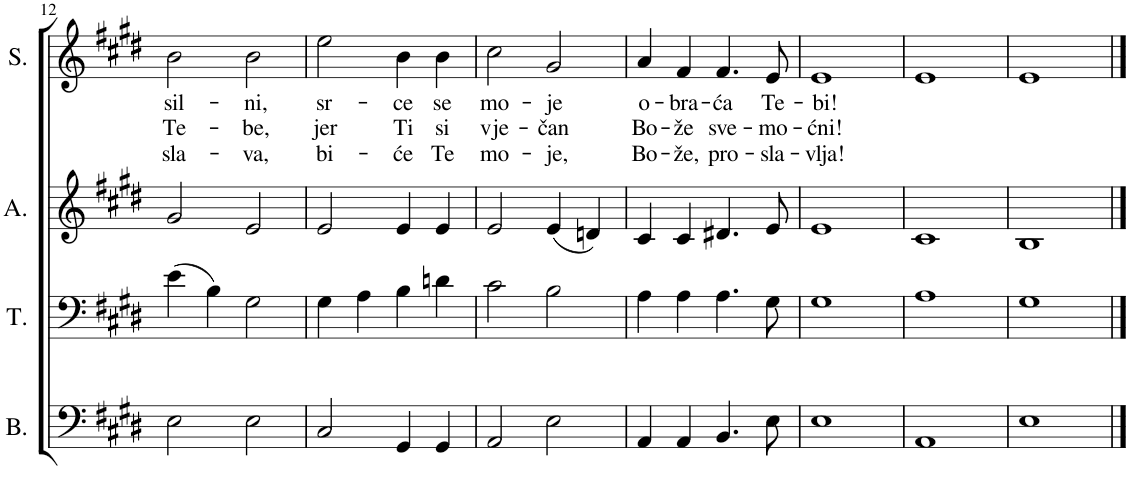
**kern	**kern	**kern	**kern	**text	**text	**text
*part4	*part3	*part2	*part1	*part1	*part1	*part1
*staff4	*staff3	*staff2	*staff1	*staff1	*staff1	*staff1
*I"Bass	*I"Tenor	*I"Alto	*I"Soprano	*	*	*
*I'B.	*I'T.	*I'A.	*I'S.	*	*	*
!!LO:PB:g=z
*clefF4	*clefF4	*clefG2	*clefG2	*	*	*
*k[f#c#g#d#]	*k[f#c#g#d#]	*k[f#c#g#d#]	*k[f#c#g#d#]	*	*	*
*M4/4	*M4/4	*M4/4	*M4/4	*	*	*
*met(c)	*met(c)	*met(c)	*met(c)	*	*	*
=12	=12	=12	=12	=12	=12	=12
!	!	!	!	!LO:LY:b	!LO:LY:b	!LO:LY:b
2E\	(4e\	2g#/	2b\	sil-	Te-	sla-
.	4B\)	.	.	.	.	.
!	!	!	!	!LO:LY:b	!LO:LY:b	!LO:LY:b
2E\	2G#\	2e/	2b\	-ni,	-be,	-va,
=13	=13	=13	=13	=13	=13	=13
!	!	!	!	!LO:LY:b	!LO:LY:b	!LO:LY:b
2C#/	4G#\	2e/	2ee\	sr-	jer	bi-
.	4A\	.	.	.	.	.
!	!	!	!	!LO:LY:b	!LO:LY:b	!LO:LY:b
4GG#/	4B\	4e/	4b\	-ce	Ti	-će
!	!	!	!	!LO:LY:b	!LO:LY:b	!LO:LY:b
4GG#/	4dn\	4e/	4b\	se	si	Te
=14	=14	=14	=14	=14	=14	=14
!	!	!	!	!LO:LY:b	!LO:LY:b	!LO:LY:b
2AA/	2c#\	2e/	2cc#\	mo-	vje-	mo-
!	!	!	!	!LO:LY:b	!LO:LY:b	!LO:LY:b
2E\	2B\	(4e/	2g#/	-je	-čan	-je,
.	.	4dn/)	.	.	.	.
=15	=15	=15	=15	=15	=15	=15
!	!	!	!	!LO:LY:b	!LO:LY:b	!LO:LY:b
4AA/	4A\	4c#/	4a/	o-	Bo-	Bo-
!	!	!	!	!LO:LY:b	!LO:LY:b	!LO:LY:b
4AA/	4A\	4c#/	4f#/	-bra-	-že	-že,
!	!	!	!	!LO:LY:b	!LO:LY:b	!LO:LY:b
4.BB/	4.A\	4.d#X/	4.f#/	-ća	sve-	pro-
!	!	!	!	!LO:LY:b	!LO:LY:b	!LO:LY:b
8E\	8G#\	8e/	8e/	Te-	-mo-	-sla-
=16	=16	=16	=16	=16	=16	=16
!	!	!	!	!LO:LY:b	!LO:LY:b	!LO:LY:b
1E	1G#	1e	1e	-bi!	-ćni!	-vlja!
=17	=17	=17	=17	=17	=17	=17
1AA	1A	1c#	1e	.	.	.
=18	=18	=18	=18	=18	=18	=18
1E	1G#	1B	1e	.	.	.
==	==	==	==	==	==	==
*-	*-	*-	*-	*-	*-	*-
